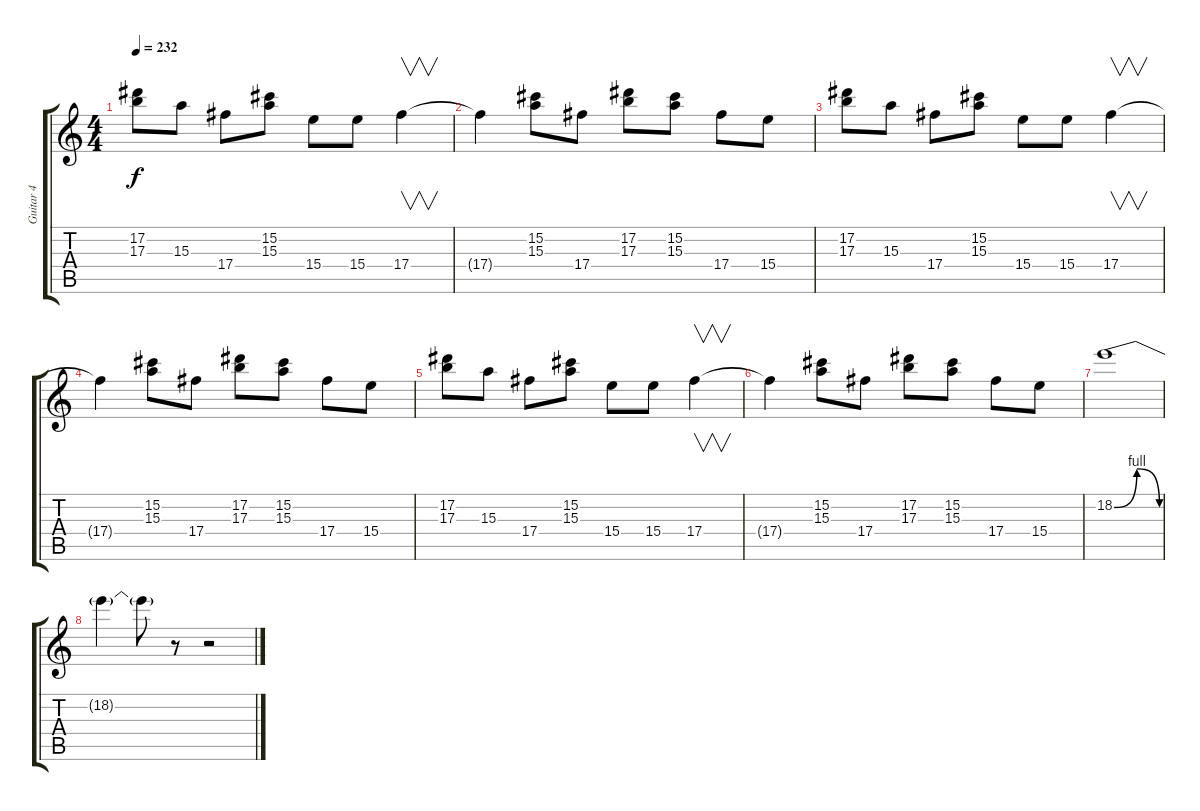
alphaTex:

\track ("Guitar 4" "Guitar 4") {instrument distortionguitar}
\staff {score tabs}
\tuning (Eb4 Bb3 Gb3 Db3 Ab2 Eb2) {hide}
\ts (4 4)
\tempo 232
\clef g2
\ks c
(17.2 17.3).8{dy f} 15.3.8 17.4.8 (15.2 15.3).8 15.4.8 15.4.8 17.4.4{v} |
17.4{t}.4 (15.2 15.3).8 17.4.8 (17.2 17.3).8 (15.2 15.3).8 17.4.8 15.4.8 |
(17.2 17.3).8 15.3.8 17.4.8 (15.2 15.3).8 15.4.8 15.4.8 17.4.4{v} |
17.4{t}.4 (15.2 15.3).8 17.4.8 (17.2 17.3).8 (15.2 15.3).8 17.4.8 15.4.8 |
(17.2 17.3).8 15.3.8 17.4.8 (15.2 15.3).8 15.4.8 15.4.8 17.4.4{v} |
17.4{t}.4 (15.2 15.3).8 17.4.8 (17.2 17.3).8 (15.2 15.3).8 17.4.8 15.4.8 |
18.2{be (bendrelease 0 0 30 4 50 4 60 0)}.1 |
18.2{t}.4 18.2{t}.8 r.8 r.2
